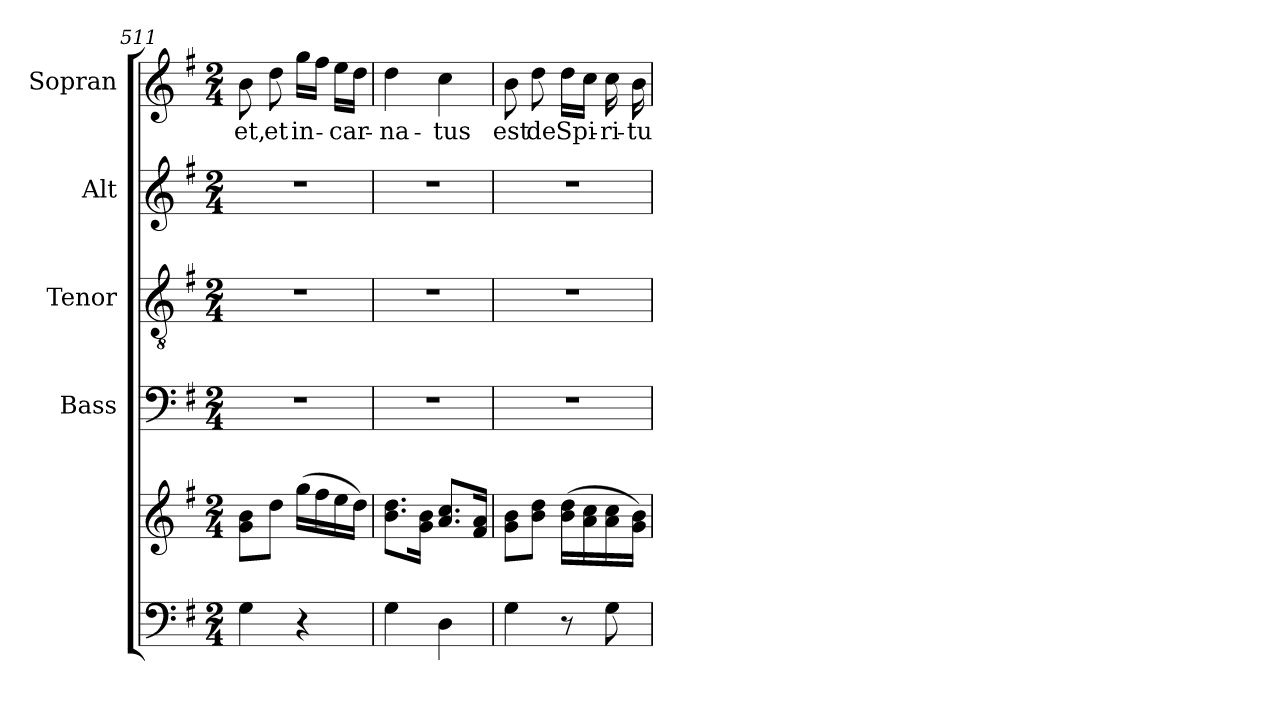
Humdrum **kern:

**kern	**kern	**kern	**kern	**kern	**kern	**text
*part5	*part5	*part4	*part3	*part2	*part1	*part1
*staff6	*staff5	*staff4	*staff3	*staff2	*staff1	*staff1
*	*	*I"Bass	*I"Tenor	*I"Alt	*I"Sopran	*
*	*	*I'B.	*I'T.	*I'A.	*I'S.	*
*clefF4	*clefG2	*clefF4	*clefGv2	*clefG2	*clefG2	*
*k[f#]	*k[f#]	*k[f#]	*k[f#]	*k[f#]	*k[f#]	*
*G:	*G:	*G:	*G:	*G:	*G:	*
*M2/4	*M2/4	*M2/4	*M2/4	*M2/4	*M2/4	*
=511	=511	=511	=511	=511	=511	=511
!	!	!	!	!	!	!LO:LY:b
4G\	8g\ 8b\L	2r	2r	2r	8b\	et,
!	!	!	!	!	!	!LO:LY:b
.	8dd\J	.	.	.	8dd\	et
!	!	!	!	!	!	!LO:LY:b
4r	(>16gg\LL	.	.	.	16gg\LL	in-
.	16ff#\	.	.	.	16ff#\JJ	.
!	!	!	!	!	!	!LO:LY:b
.	16ee\	.	.	.	16ee\LL	-car-
.	16dd\JJ)	.	.	.	16dd\JJ	.
=512	=512	=512	=512	=512	=512	=512
!	!	!	!	!	!	!LO:LY:b
4G\	8.b\ 8.dd\L	2r	2r	2r	4dd\	-na-
.	16g\ 16b\Jk	.	.	.	.	.
!	!	!	!	!	!	!LO:LY:b
4D\	8.a/ 8.cc/L	.	.	.	4cc\	-tus
.	16f#/ 16a/Jk	.	.	.	.	.
=513	=513	=513	=513	=513	=513	=513
!	!	!	!	!	!	!LO:LY:b
4G\	8g\ 8b\L	2r	2r	2r	8b\	est
!	!	!	!	!	!	!LO:LY:b
.	8b\ 8dd\J	.	.	.	8dd\	de
!	!	!	!	!	!	!LO:LY:b
8r	(>16b\ 16dd\LL	.	.	.	16dd\LL	Spi-
.	16a\ 16cc\	.	.	.	16cc\JJ	.
!	!	!	!	!	!	!LO:LY:b
8G\	16a\ 16cc\	.	.	.	16cc\	-ri-
!	!	!	!	!	!	!LO:LY:b
.	16g\ 16b\JJ)	.	.	.	16b\	-tu
=	=	=	=	=	=	=
*-	*-	*-	*-	*-	*-	*-
